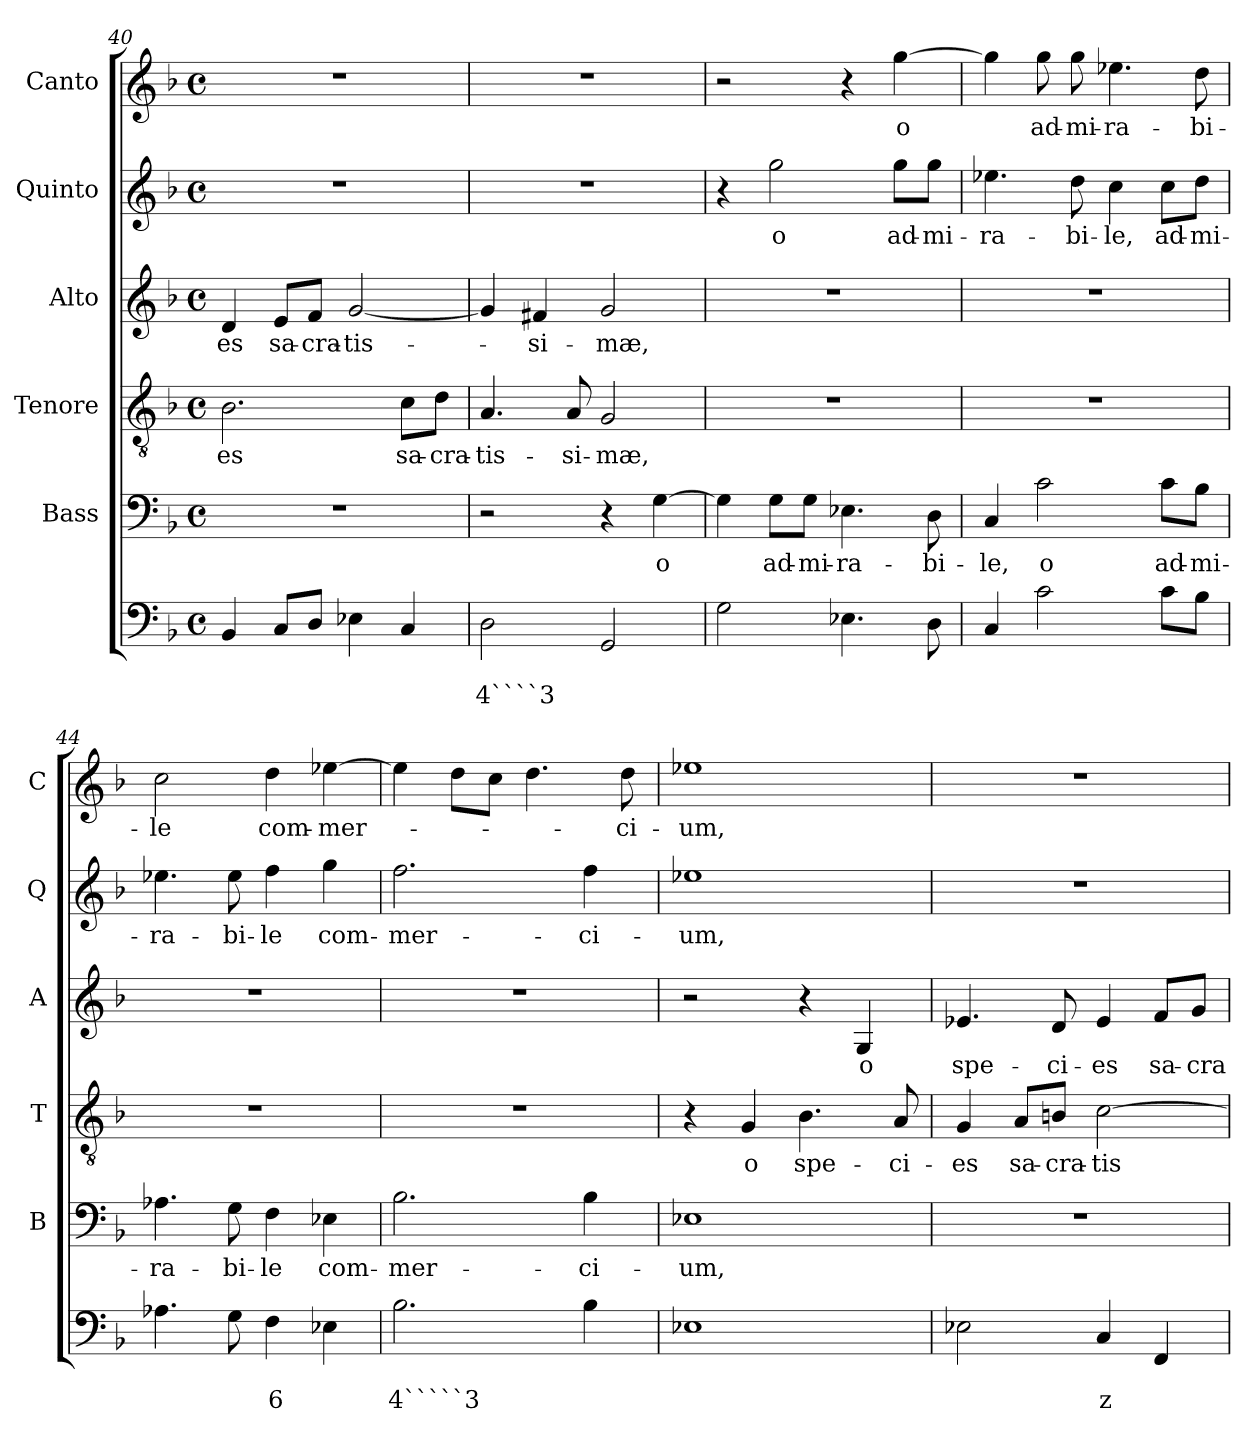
**kern	**text	**text	**kern	**text	**kern	**text	**kern	**text	**kern	**text	**kern	**text
*part6	*part6	*part6	*part5	*part5	*part4	*part4	*part3	*part3	*part2	*part2	*part1	*part1
*staff6	*staff6	*staff6	*staff5	*staff5	*staff4	*staff4	*staff3	*staff3	*staff2	*staff2	*staff1	*staff1
*	*	*	*I"Bass	*	*I"Tenore	*	*I"Alto	*	*I"Quinto	*	*I"Canto	*
*	*	*	*I'B	*	*I'T	*	*I'A	*	*I'Q	*	*I'C	*
!!LO:LB:g=z
*clefF4	*	*	*clefF4	*	*clefGv2	*	*clefG2	*	*clefG2	*	*clefG2	*
*k[b-]	*	*	*k[b-]	*	*k[b-]	*	*k[b-]	*	*k[b-]	*	*k[b-]	*
*F:	*	*	*F:	*	*F:	*	*F:	*	*F:	*	*F:	*
*M4/4	*	*	*M4/4	*	*M4/4	*	*M4/4	*	*M4/4	*	*M4/4	*
*met(c)	*	*	*met(c)	*	*met(c)	*	*met(c)	*	*met(c)	*	*met(c)	*
=40	=40	=40	=40	=40	=40	=40	=40	=40	=40	=40	=40	=40
!	!	!	!	!	!	!LO:LY:b	!	!LO:LY:b	!	!	!	!
4BB-/	.	.	1r	.	2.B-\	-es	4d/	-es	1r	.	1r	.
!	!	!	!	!	!	!	!	!LO:LY:b	!	!	!	!
8C/L	.	.	.	.	.	.	8e/L	sa-	.	.	.	.
!	!	!	!	!	!	!	!	!LO:LY:b	!	!	!	!
8D/J	.	.	.	.	.	.	8f/J	-cra-	.	.	.	.
!	!	!	!	!	!	!	!	!LO:LY:b	!	!	!	!
4E-X\	.	.	.	.	.	.	[2g/	-tis-	.	.	.	.
!	!	!	!	!	!	!LO:LY:b	!	!	!	!	!	!
4C/	.	.	.	.	8c\L	sa-	.	.	.	.	.	.
!	!	!	!	!	!	!LO:LY:b	!	!	!	!	!	!
.	.	.	.	.	8d\J	-cra-	.	.	.	.	.	.
=41	=41	=41	=41	=41	=41	=41	=41	=41	=41	=41	=41	=41
!	!	!LO:LY:b	!	!	!	!LO:LY:b	!	!	!	!	!	!
2D\	.	4````3	2r	.	4.A/	-tis-	4g/]	.	1r	.	1r	.
!	!	!	!	!	!	!	!	!LO:LY:b	!	!	!	!
.	.	.	.	.	.	.	4f#X/	-si-	.	.	.	.
!	!	!	!	!	!	!LO:LY:b	!	!	!	!	!	!
.	.	.	.	.	8A/	-si-	.	.	.	.	.	.
!	!	!	!	!	!	!LO:LY:b	!	!LO:LY:b	!	!	!	!
2GG/	.	.	4r	.	2G/	-mæ,	2g/	-mæ,	.	.	.	.
!	!	!	!	!LO:LY:b	!	!	!	!	!	!	!	!
.	.	.	[4G\	o	.	.	.	.	.	.	.	.
=42	=42	=42	=42	=42	=42	=42	=42	=42	=42	=42	=42	=42
2G\	.	.	4G\]	.	1r	.	1r	.	4r	.	2r	.
!	!	!	!	!LO:LY:b	!	!	!	!	!	!LO:LY:b	!	!
.	.	.	8G\L	ad-	.	.	.	.	2gg\	o	.	.
!	!	!	!	!LO:LY:b	!	!	!	!	!	!	!	!
.	.	.	8G\J	-mi-	.	.	.	.	.	.	.	.
!	!	!	!	!LO:LY:b	!	!	!	!	!	!	!	!
4.E-X\	.	.	4.E-X\	-ra-	.	.	.	.	.	.	4r	.
!	!	!	!	!	!	!	!	!	!	!LO:LY:b	!	!LO:LY:b
.	.	.	.	.	.	.	.	.	8gg\L	ad-	[4gg\	o
!	!	!	!	!LO:LY:b	!	!	!	!	!	!LO:LY:b	!	!
8D\	.	.	8D\	-bi-	.	.	.	.	8gg\J	-mi-	.	.
=43	=43	=43	=43	=43	=43	=43	=43	=43	=43	=43	=43	=43
!	!	!	!	!LO:LY:b	!	!	!	!	!	!LO:LY:b	!	!
4C/	.	.	4C/	-le,	1r	.	1r	.	4.ee-X\	-ra-	4gg\]	.
!	!	!	!	!LO:LY:b	!	!	!	!	!	!	!	!LO:LY:b
2c\	.	.	2c\	o	.	.	.	.	.	.	8gg\	ad-
!	!	!	!	!	!	!	!	!	!	!LO:LY:b	!	!LO:LY:b
.	.	.	.	.	.	.	.	.	8dd\	-bi-	8gg\	-mi-
!	!	!	!	!	!	!	!	!	!	!LO:LY:b	!	!LO:LY:b
.	.	.	.	.	.	.	.	.	4cc\	-le,	4.ee-X\	-ra-
!	!	!	!	!LO:LY:b	!	!	!	!	!	!LO:LY:b	!	!
8c\L	.	.	8c\L	ad-	.	.	.	.	8cc\L	ad-	.	.
!	!	!	!	!LO:LY:b	!	!	!	!	!	!LO:LY:b	!	!LO:LY:b
8B-\J	.	.	8B-\J	-mi-	.	.	.	.	8dd\J	-mi-	8dd\	-bi-
=44	=44	=44	=44	=44	=44	=44	=44	=44	=44	=44	=44	=44
!	!	!	!	!LO:LY:b	!	!	!	!	!	!LO:LY:b	!	!LO:LY:b
4.A-X\	.	.	4.A-X\	-ra-	1r	.	1r	.	4.ee-X\	-ra-	2cc\	-le
!	!	!	!	!LO:LY:b	!	!	!	!	!	!LO:LY:b	!	!
8G\	.	.	8G\	-bi-	.	.	.	.	8ee-\	-bi-	.	.
!	!	!LO:LY:b	!	!LO:LY:b	!	!	!	!	!	!LO:LY:b	!	!LO:LY:b
4F\	.	6	4F\	-le	.	.	.	.	4ff\	-le	4dd\	com-
!	!	!	!	!LO:LY:b	!	!	!	!	!	!LO:LY:b	!	!LO:LY:b
4E-X\	.	.	4E-X\	com-	.	.	.	.	4gg\	com-	[4ee-X\	-mer-
=45	=45	=45	=45	=45	=45	=45	=45	=45	=45	=45	=45	=45
!	!	!LO:LY:b	!	!LO:LY:b	!	!	!	!	!	!LO:LY:b	!	!
2.B-\	.	4`````3	2.B-\	-mer-	1r	.	1r	.	2.ff\	-mer-	4ee-\]	.
.	.	.	.	.	.	.	.	.	.	.	8dd\L	.
.	.	.	.	.	.	.	.	.	.	.	8cc\J	.
.	.	.	.	.	.	.	.	.	.	.	4.dd\	.
!	!	!	!	!LO:LY:b	!	!	!	!	!	!LO:LY:b	!	!
4B-\	.	.	4B-\	-ci-	.	.	.	.	4ff\	-ci-	.	.
!	!	!	!	!	!	!	!	!	!	!	!	!LO:LY:b
.	.	.	.	.	.	.	.	.	.	.	8dd\	-ci-
=46	=46	=46	=46	=46	=46	=46	=46	=46	=46	=46	=46	=46
!	!	!	!	!LO:LY:b	!	!	!	!	!	!LO:LY:b	!	!LO:LY:b
1E-X	.	.	1E-X	-um,	4r	.	2r	.	1ee-X	-um,	1ee-X	-um,
!	!	!	!	!	!	!LO:LY:b	!	!	!	!	!	!
.	.	.	.	.	4G/	o	.	.	.	.	.	.
!	!	!	!	!	!	!LO:LY:b	!	!	!	!	!	!
.	.	.	.	.	4.B-\	spe-	4r	.	.	.	.	.
!	!	!	!	!	!	!	!	!LO:LY:b	!	!	!	!
.	.	.	.	.	.	.	4G/	o	.	.	.	.
!	!	!	!	!	!	!LO:LY:b	!	!	!	!	!	!
.	.	.	.	.	8A/	-ci-	.	.	.	.	.	.
!!LO:PB:g=z
=47	=47	=47	=47	=47	=47	=47	=47	=47	=47	=47	=47	=47
!	!	!	!	!	!	!LO:LY:b	!	!LO:LY:b	!	!	!	!
2E-X\	.	.	1r	.	4G/	-es	4.e-X/	spe-	1r	.	1r	.
!	!	!	!	!	!	!LO:LY:b	!	!	!	!	!	!
.	.	.	.	.	8A/L	sa-	.	.	.	.	.	.
!	!	!	!	!	!	!LO:LY:b	!	!LO:LY:b	!	!	!	!
.	.	.	.	.	8Bn/J	-cra-	8d/	-ci-	.	.	.	.
!	!	!LO:LY:b	!	!	!	!LO:LY:b	!	!LO:LY:b	!	!	!	!
4C/	.	z	.	.	[2c\	-tis-	4e-/	-es	.	.	.	.
!	!	!	!	!	!	!	!	!LO:LY:b	!	!	!	!
4FF/	.	.	.	.	.	.	8f/L	sa-	.	.	.	.
!	!	!	!	!	!	!	!	!LO:LY:b	!	!	!	!
.	.	.	.	.	.	.	8g/J	-cra-	.	.	.	.
=	=	=	=	=	=	=	=	=	=	=	=	=
*-	*-	*-	*-	*-	*-	*-	*-	*-	*-	*-	*-	*-
